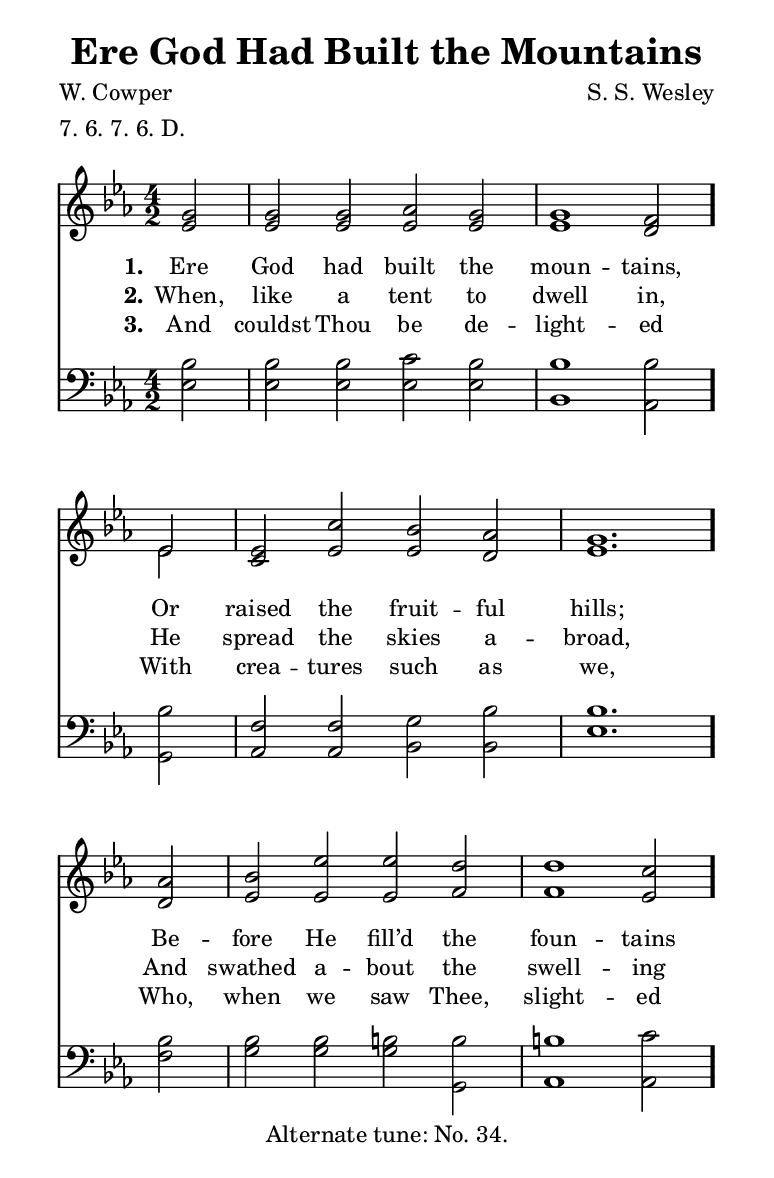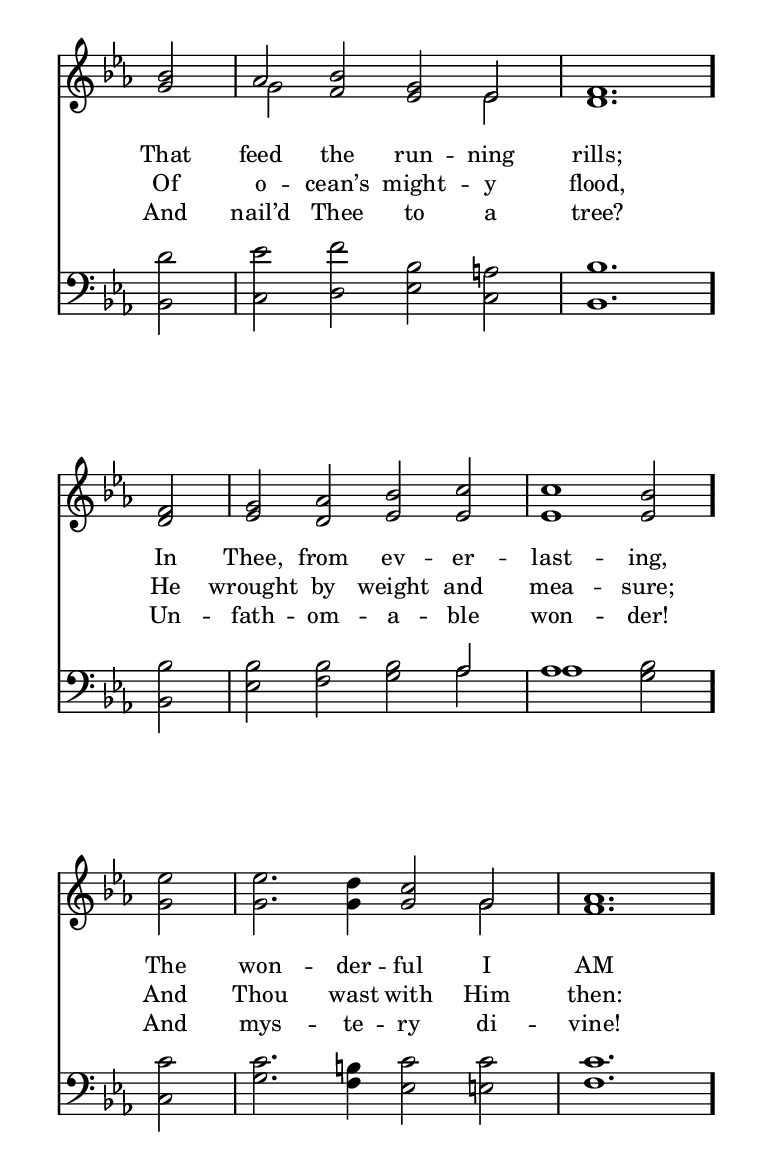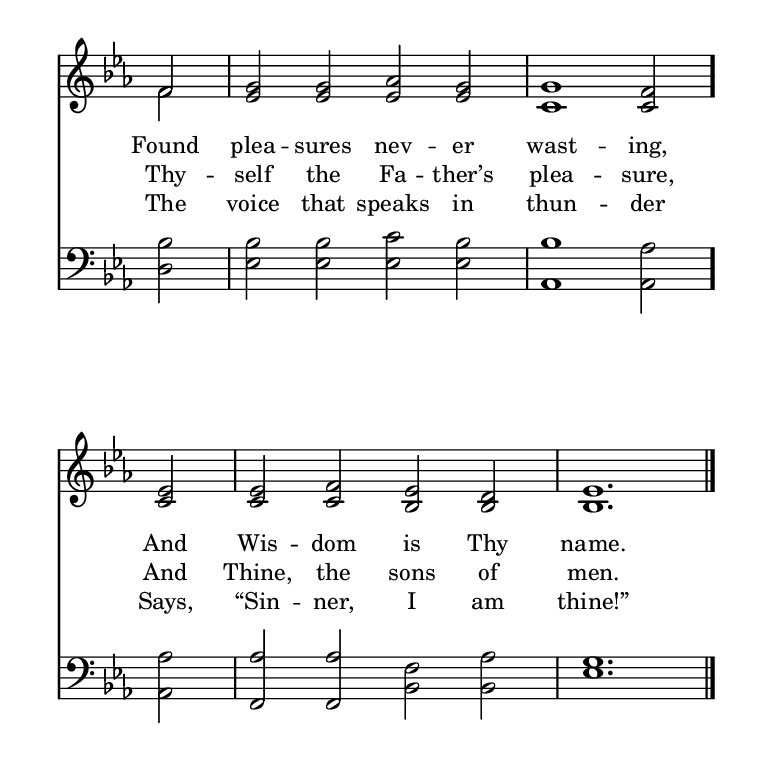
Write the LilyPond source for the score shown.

\include "common/global.ily"
\paper {
  \include "common/paper.ily"
  oddFooterMarkup = \markup { \fill-line { \on-the-fly \first-page "Alternate tune: No. 34." } }
}

\header{
  %gospel
  hymnnumber = "82"
  title = "Ere God Had Built the Mountains"
  tunename = "Aurelia"
  meter = "7. 6. 7. 6. D."
  poet = "W. Cowper"
  composer = "S. S. Wesley"
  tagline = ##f
}

% for fermata in MIDI
ta = { \tempo 2=80 }
tb = { \tempo 2=40 }

patternAA = { c2 | c2 c2 c2 c2 | c1 c2 }

patternBA = { c2 | c2 c2 c2 c2 | c1. }
patternBB = { c2 | c2. c4 c2 c2 | c1. }

global = {
  \include "common/overrides.ily"
  \override Staff.TimeSignature.style = #'numbered
  \time 4/2
  \override Score.MetronomeMark.transparent = ##t % hide all fermata changes too
  \ta
  \key ees \major
  \partial 2
  \autoBeamOff
}

notesSoprano = {
\global
\relative c'' {

  \changePitch \patternAA { g | g g aes g | g f }
  \changePitch \patternBA { ees | ees c' bes aes | g }
  \changePitch \patternAA { aes | bes ees ees d | d c }
  \changePitch \patternBA { bes | aes bes g ees | f }

  \changePitch \patternAA { f | g aes bes c | c bes }
  \changePitch \patternBB { ees | ees d c g | aes }
  \changePitch \patternAA { f | g g aes g | g f }
  \changePitch \patternBA { ees | ees f ees d | ees }

  \bar "|."

}
}

notesAlto = {
\global
\relative e' {

  \changePitch \patternAA { ees | ees ees ees ees | ees d }
  \changePitch \patternBA { ees | c ees ees d | ees }
  \changePitch \patternAA { d | ees ees ees f | f ees }
  \changePitch \patternBA { g | g f ees ees | d }

  \changePitch \patternAA { d | ees d ees ees | ees ees }
  \changePitch \patternBB { g | g g g g | f }
  \changePitch \patternAA { f | ees ees ees ees | c c }
  \changePitch \patternBA { c | c c bes bes | bes }

}
}

notesTenor = {
\global
\relative a {

  \changePitch \patternAA { bes | bes bes c bes | bes bes }
  \changePitch \patternBA { bes | f f g bes | bes }
  \changePitch \patternAA { bes | bes bes b b | b c }
  \changePitch \patternBA { d | ees f bes, a | bes }

  \changePitch \patternAA { bes | bes bes bes aes | aes bes }
  \changePitch \patternBB { c | c b c c | c }
  \changePitch \patternAA { bes | bes bes c bes | bes aes }
  \changePitch \patternBA { aes | aes aes f aes | g }

}
}

notesBass = {
\global
\relative f {

  \changePitch \patternAA { ees | ees ees ees ees | bes aes }
  \changePitch \patternBA { g | aes aes bes bes | ees }
  \changePitch \patternAA { f | g g g g, | aes aes }
  \changePitch \patternBA { bes | c d ees c | bes }

  \changePitch \patternAA { bes | ees f g aes | aes g }
  \changePitch \patternBB { c, | g' f ees e | f }
  \changePitch \patternAA { d | ees ees ees ees | aes, aes }
  \changePitch \patternBA { aes | f f bes bes | ees }

}
}

wordsA = \lyricmode {
\set stanza = "1."

Ere God had built the moun -- tains, \bar "."
Or raised the fruit -- ful hills; \bar "." \break
Be -- fore He fill’d the foun -- tains \bar "."
That feed the run -- ning rills; \bar "." \break
In Thee, from ev -- er -- last -- ing, \bar "."
The won -- der -- ful I AM \bar "." \break
Found plea -- sures nev -- er wast -- ing, \bar "."
And Wis -- dom is Thy name. \bar "." \break

}

wordsB = \lyricmode {
\set stanza = "2."

When, like a tent to dwell in,
He spread the skies a -- broad,
And swathed a -- bout the swell -- ing
Of o -- cean’s might -- y flood,
He wrought by weight and mea -- sure;
And Thou wast with Him then:
Thy -- self the Fa -- ther’s plea -- sure,
And Thine, the sons of men.

}

wordsC = \lyricmode {
\set stanza = "3."

And couldst Thou be de -- light -- ed
With crea -- tures such as we,
Who, when we saw Thee, slight -- ed
And nail’d Thee to a tree?
Un -- fath -- om -- a -- ble won -- der!
And mys -- te -- ry di -- vine!
The voice that speaks in thun -- der
Says, “Sin -- ner, I am thine!”

}

\score {
  \context ChoirStaff <<
    \context Staff = upper <<
      \set Staff.autoBeaming = ##f
      \set ChoirStaff.systemStartDelimiter = #'SystemStartBar
      \set ChoirStaff.printPartCombineTexts = ##f
      \partcombine #'(2 . 9) \notesSoprano \notesAlto
      \context NullVoice = sopranos { \voiceOne << \notesSoprano >> }
      \context NullVoice = altos { \voiceTwo << \notesAlto >> }
      \context Lyrics = one   \lyricsto sopranos \wordsA
      \context Lyrics = two   \lyricsto sopranos \wordsB
      \context Lyrics = three \lyricsto sopranos \wordsC
    >>
    \context Staff = men <<
      \set Staff.autoBeaming = ##f
      \clef bass
      \set ChoirStaff.printPartCombineTexts = ##f
      \partcombine #'(2 . 9) \notesTenor \notesBass
      \context NullVoice = tenors { \voiceOne << \notesTenor >> }
      \context NullVoice = basses { \voiceTwo << \notesBass >> }
    >>
  >>
  \layout {
    \include "common/layout.ily"
  }
  \midi{
    \include "common/midi.ily"
  }
}

\version "2.19.49"  % necessary for upgrading to future LilyPond versions.

% vi:set et ts=2 sw=2 ai nocindent syntax=lilypond:
